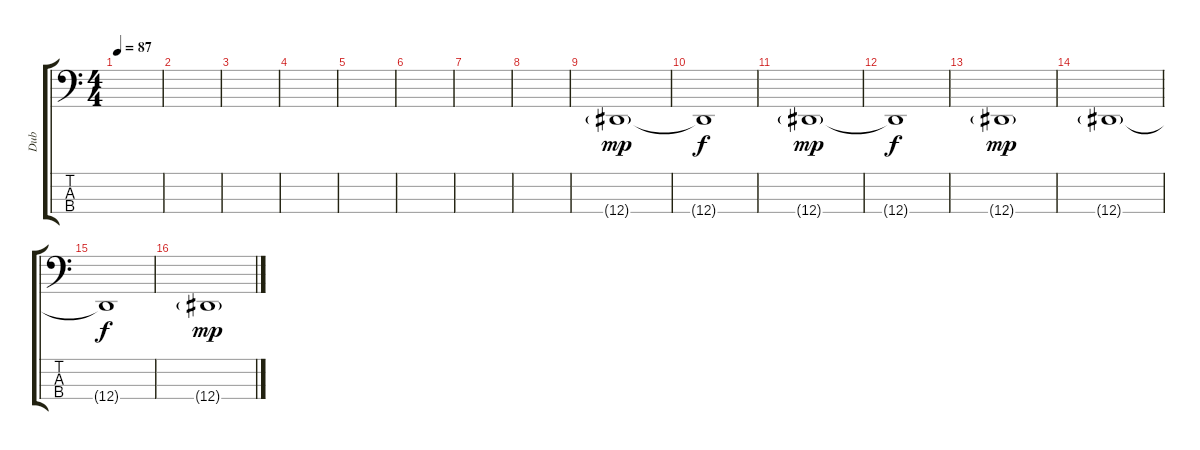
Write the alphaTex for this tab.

\track ("Dub" "Dub") {instrument clarinet}
\staff {score tabs}
\tuning (Gb2 Db2 Ab1 Eb1) {hide}
\ts (4 4)
\tempo 87
\clef f4
\ks c
|
|
|
|
|
|
|
|
12.4{g}.1{dy mp} |
12.4{t}.1{dy f} |
12.4{g}.1{dy mp} |
12.4{t}.1{dy f} |
12.4{g}.1{dy mp} |
12.4{g}.1 |
12.4{t}.1{dy f} |
12.4{g}.1{dy mp}
